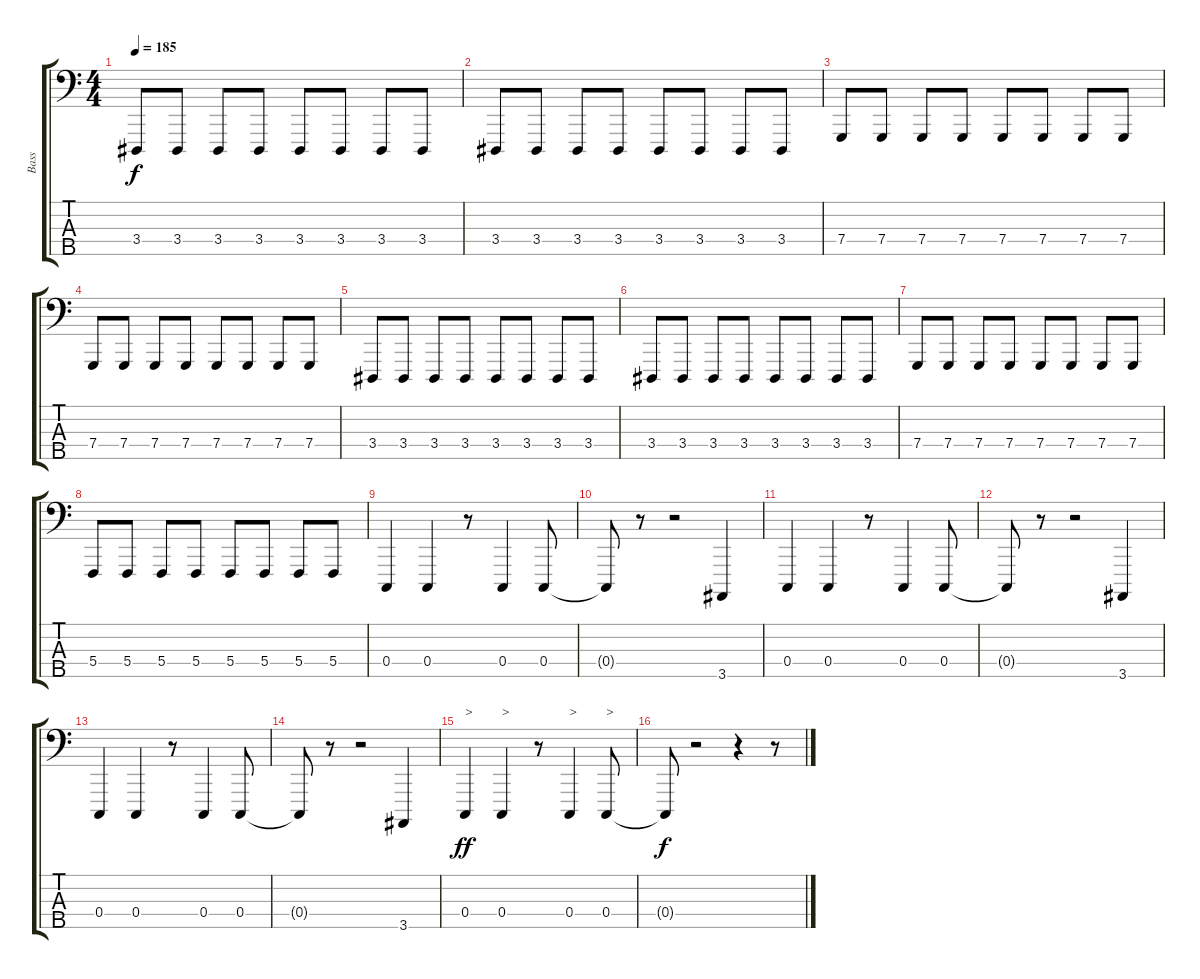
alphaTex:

\track ("Bass" "Bass") {instrument lead8bassandlead}
\staff {score tabs}
\tuning (Eb2 Bb1 F1 C1 G0) {hide}
\ts (4 4)
\tempo 185
\clef f4
\ks c
3.4.8{dy f} 3.4.8 3.4.8 3.4.8 3.4.8 3.4.8 3.4.8 3.4.8 |
3.4.8 3.4.8 3.4.8 3.4.8 3.4.8 3.4.8 3.4.8 3.4.8 |
7.4.8 7.4.8 7.4.8 7.4.8 7.4.8 7.4.8 7.4.8 7.4.8 |
7.4.8 7.4.8 7.4.8 7.4.8 7.4.8 7.4.8 7.4.8 7.4.8 |
3.4.8 3.4.8 3.4.8 3.4.8 3.4.8 3.4.8 3.4.8 3.4.8 |
3.4.8 3.4.8 3.4.8 3.4.8 3.4.8 3.4.8 3.4.8 3.4.8 |
7.4.8 7.4.8 7.4.8 7.4.8 7.4.8 7.4.8 7.4.8 7.4.8 |
5.4.8 5.4.8 5.4.8 5.4.8 5.4.8 5.4.8 5.4.8 5.4.8 |
0.4.4 0.4.4 r.8 0.4.4 0.4.8 |
0.4{t}.8 r.8 r.2 3.5.4 |
0.4.4 0.4.4 r.8 0.4.4 0.4.8 |
0.4{t}.8 r.8 r.2 3.5.4 |
0.4.4 0.4.4 r.8 0.4.4 0.4.8 |
0.4{t}.8 r.8 r.2 3.5.4 |
0.4.4{txt ">" dy ff} 0.4.4{txt ">"} r.8 0.4.4{txt ">"} 0.4.8{txt ">"} |
0.4{t}.8{dy f} r.2 r.4 r.8
